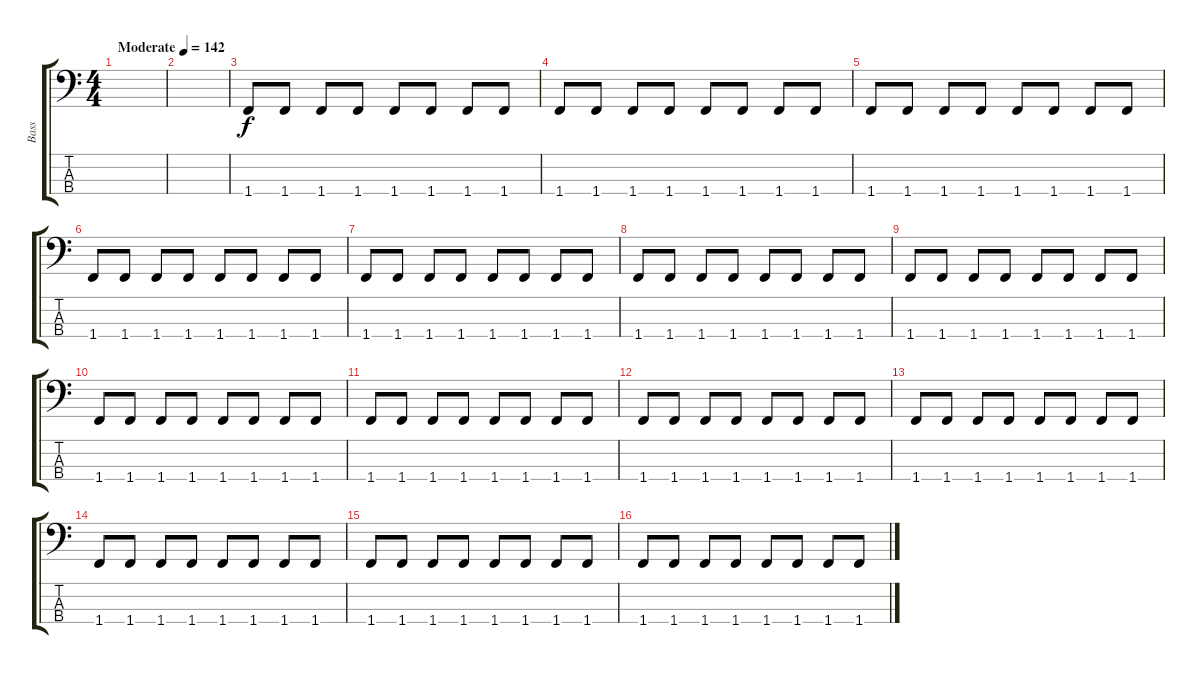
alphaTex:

\track ("Bass" "Bass") {instrument electricbasspick}
\staff {score tabs}
\tuning (G2 D2 A1 E1) {hide}
\ts (4 4)
\tempo (142 "Moderate")
\clef f4
\ks c
|
|
1.4.8 1.4.8 1.4.8 1.4.8 1.4.8 1.4.8 1.4.8 1.4.8 |
1.4.8 1.4.8 1.4.8 1.4.8 1.4.8 1.4.8 1.4.8 1.4.8 |
1.4.8 1.4.8 1.4.8 1.4.8 1.4.8 1.4.8 1.4.8 1.4.8 |
1.4.8 1.4.8 1.4.8 1.4.8 1.4.8 1.4.8 1.4.8 1.4.8 |
1.4.8 1.4.8 1.4.8 1.4.8 1.4.8 1.4.8 1.4.8 1.4.8 |
1.4.8 1.4.8 1.4.8 1.4.8 1.4.8 1.4.8 1.4.8 1.4.8 |
1.4.8 1.4.8 1.4.8 1.4.8 1.4.8 1.4.8 1.4.8 1.4.8 |
1.4.8 1.4.8 1.4.8 1.4.8 1.4.8 1.4.8 1.4.8 1.4.8 |
1.4.8 1.4.8 1.4.8 1.4.8 1.4.8 1.4.8 1.4.8 1.4.8 |
1.4.8 1.4.8 1.4.8 1.4.8 1.4.8 1.4.8 1.4.8 1.4.8 |
1.4.8 1.4.8 1.4.8 1.4.8 1.4.8 1.4.8 1.4.8 1.4.8 |
1.4.8 1.4.8 1.4.8 1.4.8 1.4.8 1.4.8 1.4.8 1.4.8 |
1.4.8 1.4.8 1.4.8 1.4.8 1.4.8 1.4.8 1.4.8 1.4.8 |
1.4.8 1.4.8 1.4.8 1.4.8 1.4.8 1.4.8 1.4.8 1.4.8
